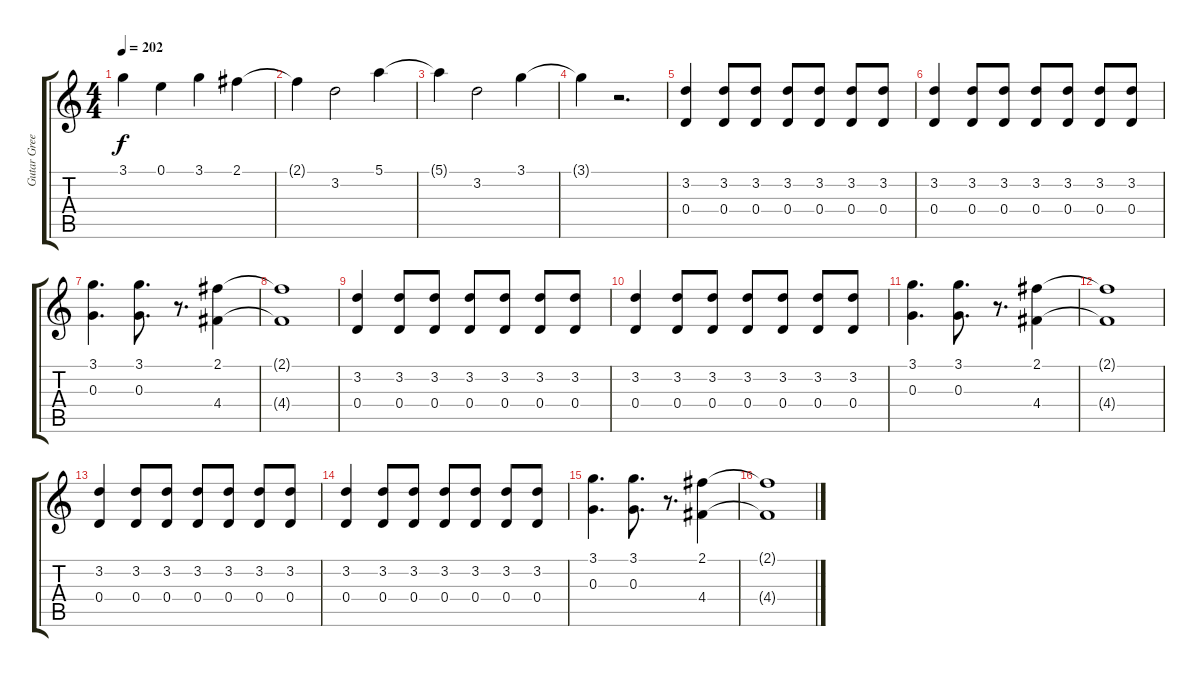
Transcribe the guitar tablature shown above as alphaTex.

\track ("Gutar Green" "Gutar Gree") {instrument acousticguitarnylon}
\staff {score tabs}
\tuning (E4 B3 G3 D3 A2 E2) {hide}
\ts (4 4)
\tempo 202
\clef g2
\ks c
3.1{t}.4{dy f} 0.1.4 3.1.4 2.1.4 |
2.1{t}.4 3.2.2 5.1.4 |
5.1{t}.4 3.2.2 3.1.4 |
3.1{t}.4 r.2{d} |
(3.2 0.4).4 (3.2 0.4).8 (3.2 0.4).8 (3.2 0.4).8 (3.2 0.4).8 (3.2 0.4).8 (3.2 0.4).8 |
(3.2 0.4).4 (3.2 0.4).8 (3.2 0.4).8 (3.2 0.4).8 (3.2 0.4).8 (3.2 0.4).8 (3.2 0.4).8 |
(3.1 0.3).4{d} (3.1 0.3).8{d} r.8{d} (2.1 4.4).4 |
(2.1{t} 4.4{t}).1 |
(3.2 0.4).4 (3.2 0.4).8 (3.2 0.4).8 (3.2 0.4).8 (3.2 0.4).8 (3.2 0.4).8 (3.2 0.4).8 |
(3.2 0.4).4 (3.2 0.4).8 (3.2 0.4).8 (3.2 0.4).8 (3.2 0.4).8 (3.2 0.4).8 (3.2 0.4).8 |
(3.1 0.3).4{d} (3.1 0.3).8{d} r.8{d} (2.1 4.4).4 |
(2.1{t} 4.4{t}).1 |
(3.2 0.4).4 (3.2 0.4).8 (3.2 0.4).8 (3.2 0.4).8 (3.2 0.4).8 (3.2 0.4).8 (3.2 0.4).8 |
(3.2 0.4).4 (3.2 0.4).8 (3.2 0.4).8 (3.2 0.4).8 (3.2 0.4).8 (3.2 0.4).8 (3.2 0.4).8 |
(3.1 0.3).4{d} (3.1 0.3).8{d} r.8{d} (2.1 4.4).4 |
(2.1{t} 4.4{t}).1
